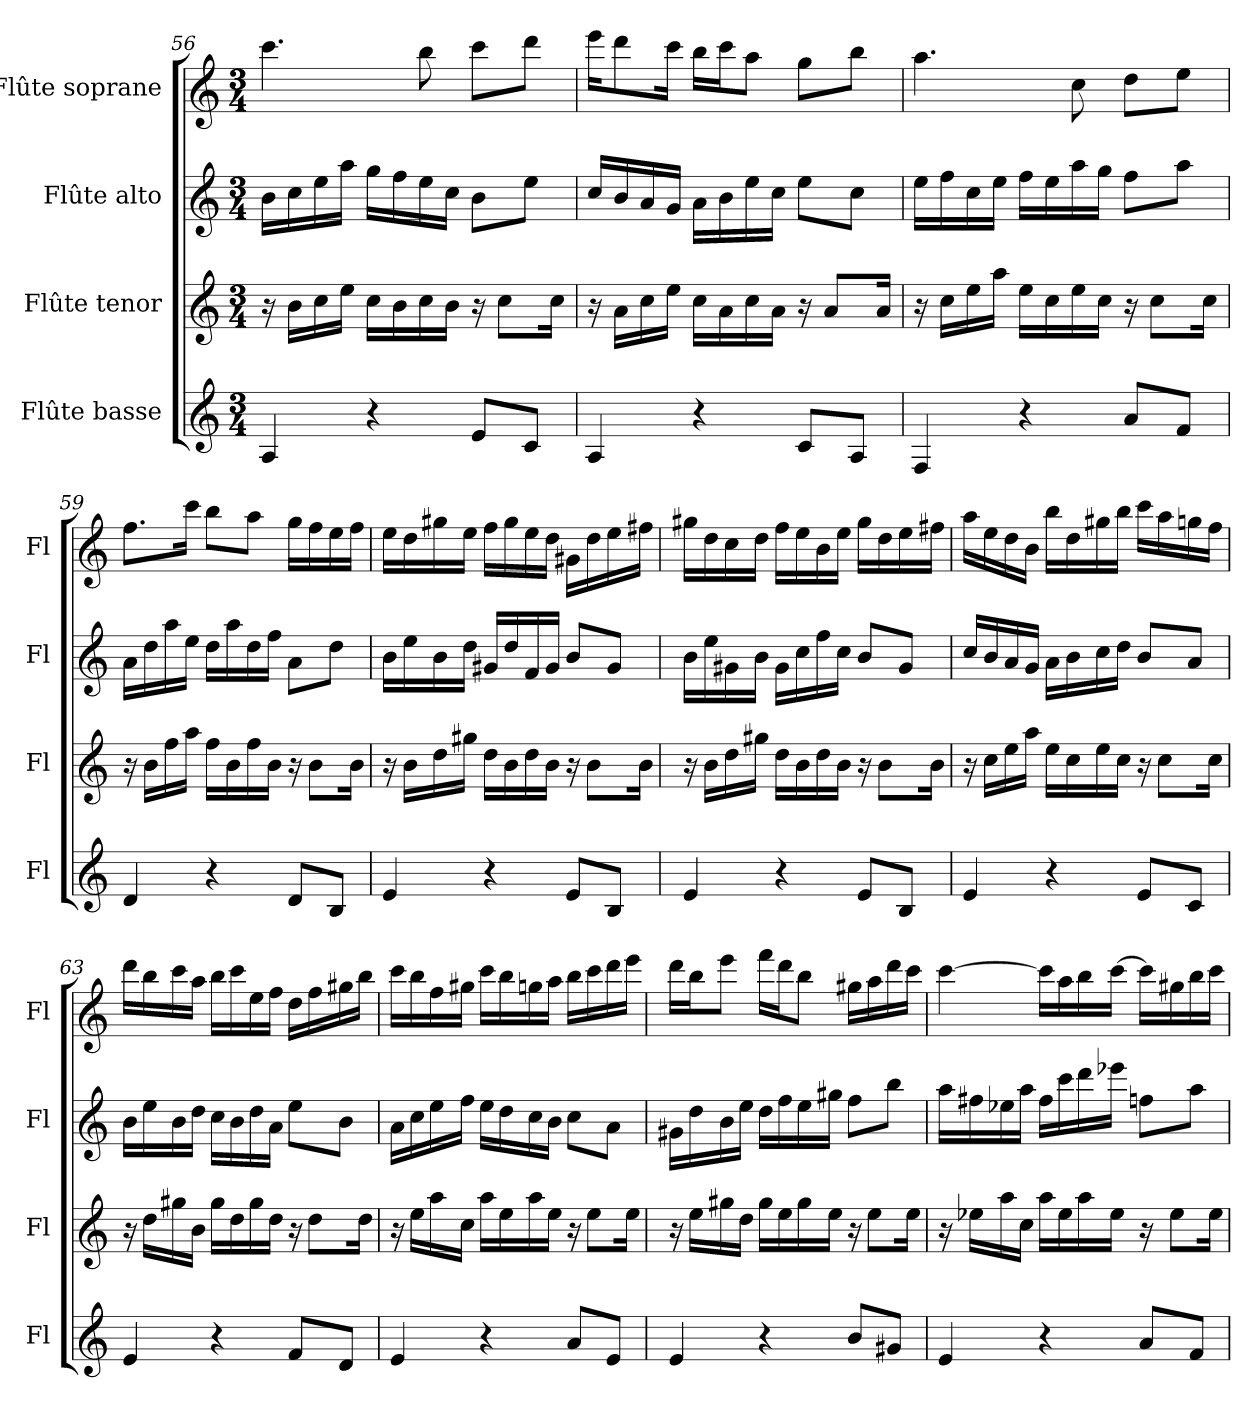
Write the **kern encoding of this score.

**kern	**kern	**kern	**kern
*part4	*part3	*part2	*part1
*staff4	*staff3	*staff2	*staff1
*I"Flûte basse	*I"Flûte tenor	*I"Flûte alto	*I"Flûte soprane
*I'Fl	*I'Fl	*I'Fl	*I'Fl
*clefG2	*clefG2	*clefG2	*clefG2
*k[]	*k[]	*k[]	*k[]
*M3/4	*M3/4	*M3/4	*M3/4
=56	=56	=56	=56
4A/	16r	16b\LL	4.ccc\
.	16b\LL	16cc\	.
.	16cc\	16ee\	.
.	16ee\JJ	16aa\JJ	.
4r	16cc\LL	16gg\LL	.
.	16b\	16ff\	.
.	16cc\	16ee\	8bb\
.	16b\JJ	16cc\JJ	.
8e/L	16r	8b\L	8ccc\L
.	8cc\L	.	.
8c/J	.	8ee\J	8ddd\J
.	16cc\Jk	.	.
=57	=57	=57	=57
4A/	16r	16cc/LL	16eee\KL
.	16a\LL	16b/	8ddd\
.	16cc\	16a/	.
.	16ee\JJ	16g/JJ	16ccc\Jk
4r	16cc\LL	16a\LL	16bb\LL
.	16a\	16b\	16ccc\J
.	16cc\	16ee\	8aa\J
.	16a\JJ	16cc\JJ	.
8c/L	16r	8ee\L	8gg\L
.	8a/L	.	.
8A/J	.	8cc\J	8bb\J
.	16a/Jk	.	.
=58	=58	=58	=58
4F/	16r	16ee\LL	4.aa\
.	16cc\LL	16ff\	.
.	16ee\	16cc\	.
.	16aa\JJ	16ee\JJ	.
4r	16ee\LL	16ff\LL	.
.	16cc\	16ee\	.
.	16ee\	16aa\	8cc\
.	16cc\JJ	16gg\JJ	.
8a/L	16r	8ff\L	8dd\L
.	8cc\L	.	.
8f/J	.	8aa\J	8ee\J
.	16cc\Jk	.	.
!!LO:LB:g=z
=59	=59	=59	=59
4d/	16r	16a\LL	8.ff\L
.	16b\LL	16dd\	.
.	16ff\	16aa\	.
.	16aa\JJ	16ee\JJ	16ccc\Jk
4r	16ff\LL	16dd\LL	8bb\L
.	16b\	16aa\	.
.	16ff\	16dd\	8aa\J
.	16b\JJ	16ff\JJ	.
8d/L	16r	8a\L	16gg\LL
.	8b\L	.	16ff\
8B/J	.	8dd\J	16ee\
.	16b\Jk	.	16ff\JJ
=60	=60	=60	=60
4e/	16r	16b\LL	16ee\LL
.	16b\LL	16ee\	16dd\
.	16dd\	16b\	16gg#X\
.	16gg#X\JJ	16dd\JJ	16ee\JJ
4r	16dd\LL	16g#X/LL	16ff\LL
.	16b\	16dd/	16gg#\
.	16dd\	16f/	16ee\
.	16b\JJ	16g#/JJ	16dd\JJ
8e/L	16r	8b/L	16g#X\LL
.	8b\L	.	16dd\
8B/J	.	8g#/J	16ee\
.	16b\Jk	.	16ff#X\JJ
=61	=61	=61	=61
4e/	16r	16b\LL	16gg#X\LL
.	16b\LL	16ee\	16dd\
.	16dd\	16g#X\	16cc\
.	16gg#X\JJ	16b\JJ	16dd\JJ
4r	16dd\LL	16g#\LL	16ff\LL
.	16b\	16cc\	16ee\
.	16dd\	16ff\	16b\
.	16b\JJ	16cc\JJ	16ee\JJ
8e/L	16r	8b/L	16gg#\LL
.	8b\L	.	16dd\
8B/J	.	8g#/J	16ee\
.	16b\Jk	.	16ff#X\JJ
=62	=62	=62	=62
4e/	16r	16cc/LL	16aa\LL
.	16cc\LL	16b/	16ee\
.	16ee\	16a/	16dd\
.	16aa\JJ	16g/JJ	16b\JJ
4r	16ee\LL	16a\LL	16bb\LL
.	16cc\	16b\	16dd\
.	16ee\	16cc\	16gg#X\
.	16cc\JJ	16dd\JJ	16bb\JJ
8e/L	16r	8b/L	16ccc\LL
.	8cc\L	.	16aa\
8c/J	.	8a/J	16ggn\
.	16cc\Jk	.	16ff\JJ
!!LO:LB:g=z
=63	=63	=63	=63
4e/	16r	16b\LL	16ddd\LL
.	16dd\LL	16ee\	16bb\
.	16gg#X\	16b\	16ccc\
.	16b\JJ	16dd\JJ	16aa\JJ
4r	16gg#\LL	16cc\LL	16bb\LL
.	16dd\	16b\	16ccc\
.	16gg#\	16dd\	16ee\
.	16dd\JJ	16a\JJ	16ff\JJ
8f/L	16r	8ee\L	16dd\LL
.	8dd\L	.	16ff\
8d/J	.	8b\J	16gg#X\
.	16dd\Jk	.	16bb\JJ
=64	=64	=64	=64
4e/	16r	16a\LL	16ccc\LL
.	16ee\LL	16cc\	16bb\
.	16aa\	16ee\	16ff\
.	16cc\JJ	16ff\JJ	16gg#X\JJ
4r	16aa\LL	16ee\LL	16ccc\LL
.	16ee\	16dd\	16bb\
.	16aa\	16cc\	16ggn\
.	16ee\JJ	16b\JJ	16aa\JJ
8a/L	16r	8cc\L	16bb\LL
.	8ee\L	.	16ccc\
8e/J	.	8a\J	16ddd\
.	16ee\Jk	.	16eee\JJ
=65	=65	=65	=65
4e/	16r	16g#X\LL	16ddd\LL
.	16ee\LL	16dd\	16bb\J
.	16gg#X\	16b\	8eee\J
.	16dd\JJ	16ee\JJ	.
4r	16gg#\LL	16dd\LL	16fff\LL
.	16ee\	16ff\	16ddd\J
.	16gg#\	16ee\	8bb\J
.	16ee\JJ	16gg#X\JJ	.
8b/L	16r	8ff\L	16gg#X\LL
.	8ee\L	.	16aa\
8g#X/J	.	8bb\J	16ddd\
.	16ee\Jk	.	16ccc\JJ
!!LO:PB:g=z
=66	=66	=66	=66
4e/	16r	16aa\LL	[4ccc\
.	16ee-X\LL	16ff#X\	.
.	16aa\	16ee-X\	.
.	16cc\JJ	16aa\JJ	.
4r	16aa\LL	16ff#\LL	16ccc\LL]
.	16ee-\	16ccc\	16aa\
.	16aa\	16ddd\	16bb\
.	16ee-\JJ	16eee-X\JJ	[16ccc\JJ
8a/L	16r	8ffn\L	16ccc\LL]
.	8ee-\L	.	16gg#X\
8f/J	.	8aa\J	16bb\
.	16ee-\Jk	.	16ccc\JJ
=	=	=	=
*-	*-	*-	*-
